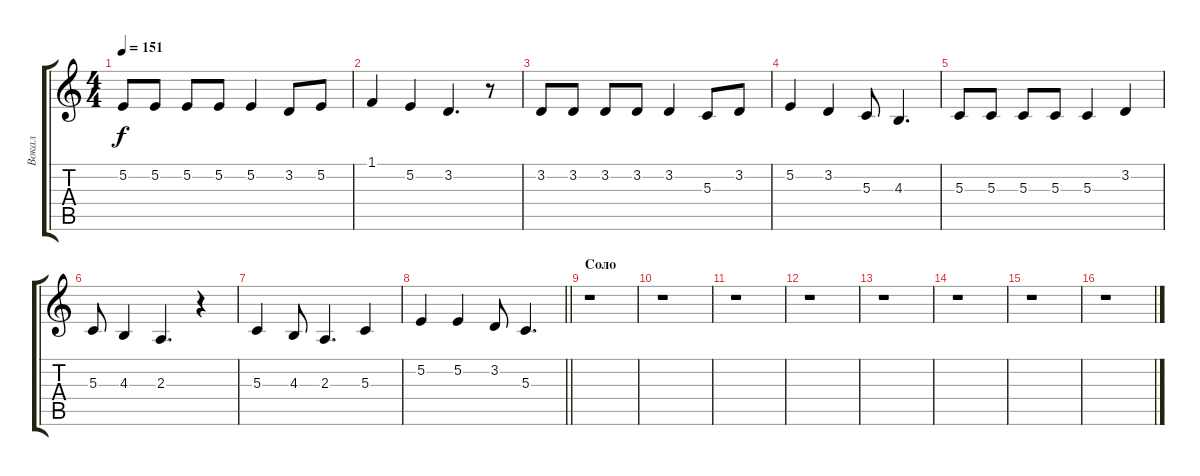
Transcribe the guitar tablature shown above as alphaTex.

\track ("Вокал" "Вокал") {instrument tenorsax}
\staff {score tabs}
\tuning (E4 B3 G3 D3 A2 E2) {hide}
\ts (4 4)
\tempo 151
\clef g2
\ks c
5.2.8{dy f} 5.2.8 5.2.8 5.2.8 5.2.4 3.2.8 5.2.8 |
1.1.4 5.2.4 3.2.4{d} r.8 |
3.2.8 3.2.8 3.2.8 3.2.8 3.2.4 5.3.8 3.2.8 |
5.2.4 3.2.4 5.3.8 4.3.4{d} |
5.3.8 5.3.8 5.3.8 5.3.8 5.3.4 3.2.4 |
5.3.8 4.3.4 2.3.4{d} r.4 |
5.3.4 4.3.8 2.3.4{d} 5.3.4 |
\barLineRight lightlight
5.2.4 5.2.4 3.2.8 5.3.4{d} |
\section ("" "Соло")
r.1 |
r.1 |
r.1 |
r.1 |
r.1 |
r.1 |
r.1 |
r.1
